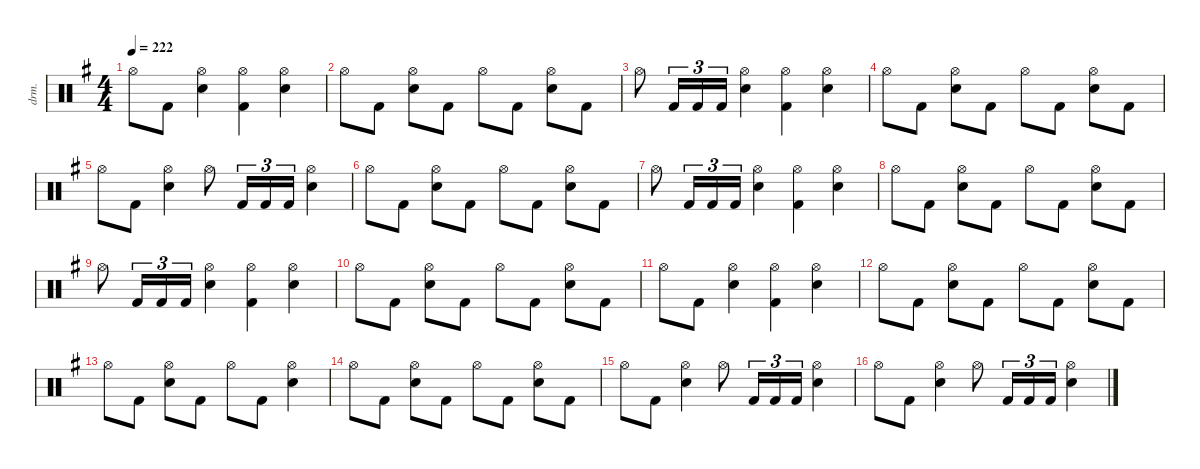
\defaultSystemsLayout 4
\hideDynamics
\bracketExtendMode nobrackets
\otherSystemsTrackNameOrientation horizontal
\track ("Lars Ulrich" "drm.") {defaultSystemsLayout 4 instrument percussion}
\staff {score}
\articulation defaults
\ts (4 4)
\tempo 222
\clef neutral
\ks eminor "Hi-Hat (open)"{acc forcenatural}.8{dy f beam Down} "Kick (hit) 2"{acc forcenatural}.8{beam Down}
("Hi-Hat (open)"{acc forcenatural} "Snare (hit) 2"{acc forcenatural}).4{beam Down} ("Hi-Hat (open)"{acc forcenatural} "Kick (hit) 2"{acc forcenatural}).4{beam Down} ("Hi-Hat (open)"{acc forcenatural} "Snare (hit) 2"{acc forcenatural}).4{beam Down} |
"Hi-Hat (open)"{acc forcenatural}.8{beam Down} "Kick (hit) 2"{acc forcenatural}.8{beam Down} ("Hi-Hat (open)"{acc forcenatural} "Snare (hit) 2"{acc forcenatural}).8{beam Down} "Kick (hit) 2"{acc forcenatural}.8{beam Down} "Hi-Hat (open)"{acc forcenatural}.8{beam Down} "Kick (hit) 2"{acc forcenatural}.8{beam Down} ("Hi-Hat (open)"{acc forcenatural} "Snare (hit) 2"{acc forcenatural}).8{beam Down} "Kick (hit) 2"{acc forcenatural}.8{beam Down} |
"Hi-Hat (open)"{acc forcenatural}.8{beam Down} "Kick (hit) 2"{acc forcenatural}.16{tu (3 2) beam Up} "Kick (hit) 2"{acc forcenatural}.16{tu (3 2) beam Up} "Kick (hit) 2"{acc forcenatural}.16{tu (3 2) beam Up} ("Hi-Hat (open)"{acc forcenatural} "Snare (hit) 2"{acc forcenatural}).4{beam Down} ("Hi-Hat (open)"{acc forcenatural} "Kick (hit) 2"{acc forcenatural}).4{beam Down} ("Hi-Hat (open)"{acc forcenatural} "Snare (hit) 2"{acc forcenatural}).4{beam Down} |
"Hi-Hat (open)"{acc forcenatural}.8{beam Down} "Kick (hit) 2"{acc forcenatural}.8{beam Down} ("Hi-Hat (open)"{acc forcenatural} "Snare (hit) 2"{acc forcenatural}).8{beam Down} "Kick (hit) 2"{acc forcenatural}.8{beam Down} "Hi-Hat (open)"{acc forcenatural}.8{beam Down} "Kick (hit) 2"{acc forcenatural}.8{beam Down} ("Hi-Hat (open)"{acc forcenatural} "Snare (hit) 2"{acc forcenatural}).8{beam Down} "Kick (hit) 2"{acc forcenatural}.8{beam Down} |
"Hi-Hat (open)"{acc forcenatural}.8{beam Down} "Kick (hit) 2"{acc forcenatural}.8{beam Down} ("Hi-Hat (open)"{acc forcenatural} "Snare (hit) 2"{acc forcenatural}).4{beam Down} "Hi-Hat (open)"{acc forcenatural}.8{beam Down} "Kick (hit) 2"{acc forcenatural}.16{tu (3 2) beam Up} "Kick (hit) 2"{acc forcenatural}.16{tu (3 2) beam Up} "Kick (hit) 2"{acc forcenatural}.16{tu (3 2) beam Up} ("Hi-Hat (open)"{acc forcenatural} "Snare (hit) 2"{acc forcenatural}).4{beam Down} |
"Hi-Hat (open)"{acc forcenatural}.8{beam Down} "Kick (hit) 2"{acc forcenatural}.8{beam Down} ("Hi-Hat (open)"{acc forcenatural} "Snare (hit) 2"{acc forcenatural}).8{beam Down} "Kick (hit) 2"{acc forcenatural}.8{beam Down} "Hi-Hat (open)"{acc forcenatural}.8{beam Down} "Kick (hit) 2"{acc forcenatural}.8{beam Down} ("Hi-Hat (open)"{acc forcenatural} "Snare (hit) 2"{acc forcenatural}).8{beam Down} "Kick (hit) 2"{acc forcenatural}.8{beam Down} |
"Hi-Hat (open)"{acc forcenatural}.8{beam Down} "Kick (hit) 2"{acc forcenatural}.16{tu (3 2) beam Up} "Kick (hit) 2"{acc forcenatural}.16{tu (3 2) beam Up} "Kick (hit) 2"{acc forcenatural}.16{tu (3 2) beam Up} ("Hi-Hat (open)"{acc forcenatural} "Snare (hit) 2"{acc forcenatural}).4{beam Down} ("Hi-Hat (open)"{acc forcenatural} "Kick (hit) 2"{acc forcenatural}).4{beam Down} ("Hi-Hat (open)"{acc forcenatural} "Snare (hit) 2"{acc forcenatural}).4{beam Down} |
"Hi-Hat (open)"{acc forcenatural}.8{beam Down} "Kick (hit) 2"{acc forcenatural}.8{beam Down} ("Hi-Hat (open)"{acc forcenatural} "Snare (hit) 2"{acc forcenatural}).8{beam Down} "Kick (hit) 2"{acc forcenatural}.8{beam Down} "Hi-Hat (open)"{acc forcenatural}.8{beam Down} "Kick (hit) 2"{acc forcenatural}.8{beam Down} ("Hi-Hat (open)"{acc forcenatural} "Snare (hit) 2"{acc forcenatural}).8{beam Down} "Kick (hit) 2"{acc forcenatural}.8{beam Down} |
"Hi-Hat (open)"{acc forcenatural}.8{beam Down} "Kick (hit) 2"{acc forcenatural}.16{tu (3 2) beam Up} "Kick (hit) 2"{acc forcenatural}.16{tu (3 2) beam Up} "Kick (hit) 2"{acc forcenatural}.16{tu (3 2) beam Up} ("Hi-Hat (open)"{acc forcenatural} "Snare (hit) 2"{acc forcenatural}).4{beam Down} ("Hi-Hat (open)"{acc forcenatural} "Kick (hit) 2"{acc forcenatural}).4{beam Down} ("Hi-Hat (open)"{acc forcenatural} "Snare (hit) 2"{acc forcenatural}).4{beam Down} |
"Hi-Hat (open)"{acc forcenatural}.8{beam Down} "Kick (hit) 2"{acc forcenatural}.8{beam Down} ("Hi-Hat (open)"{acc forcenatural} "Snare (hit) 2"{acc forcenatural}).8{beam Down} "Kick (hit) 2"{acc forcenatural}.8{beam Down} "Hi-Hat (open)"{acc forcenatural}.8{beam Down} "Kick (hit) 2"{acc forcenatural}.8{beam Down} ("Hi-Hat (open)"{acc forcenatural} "Snare (hit) 2"{acc forcenatural}).8{beam Down} "Kick (hit) 2"{acc forcenatural}.8{beam Down} |
"Hi-Hat (open)"{acc forcenatural}.8{beam Down} "Kick (hit) 2"{acc forcenatural}.8{beam Down} ("Hi-Hat (open)"{acc forcenatural} "Snare (hit) 2"{acc forcenatural}).4{beam Down} ("Hi-Hat (open)"{acc forcenatural} "Kick (hit) 2"{acc forcenatural}).4{beam Down} ("Hi-Hat (open)"{acc forcenatural} "Snare (hit) 2"{acc forcenatural}).4{beam Down} |
"Hi-Hat (open)"{acc forcenatural}.8{beam Down} "Kick (hit) 2"{acc forcenatural}.8{beam Down} ("Hi-Hat (open)"{acc forcenatural} "Snare (hit) 2"{acc forcenatural}).8{beam Down} "Kick (hit) 2"{acc forcenatural}.8{beam Down} "Hi-Hat (open)"{acc forcenatural}.8{beam Down} "Kick (hit) 2"{acc forcenatural}.8{beam Down} ("Hi-Hat (open)"{acc forcenatural} "Snare (hit) 2"{acc forcenatural}).8{beam Down} "Kick (hit) 2"{acc forcenatural}.8{beam Down} |
"Hi-Hat (open)"{acc forcenatural}.8{beam Down} "Kick (hit) 2"{acc forcenatural}.8{beam Down} ("Hi-Hat (open)"{acc forcenatural} "Snare (hit) 2"{acc forcenatural}).8{beam Down} "Kick (hit) 2"{acc forcenatural}.8{beam Down} "Hi-Hat (open)"{acc forcenatural}.8{beam Down} "Kick (hit) 2"{acc forcenatural}.8{beam Down} ("Hi-Hat (open)"{acc forcenatural} "Snare (hit) 2"{acc forcenatural}).4{beam Down} |
"Hi-Hat (open)"{acc forcenatural}.8{beam Down} "Kick (hit) 2"{acc forcenatural}.8{beam Down} ("Hi-Hat (open)"{acc forcenatural} "Snare (hit) 2"{acc forcenatural}).8{beam Down} "Kick (hit) 2"{acc forcenatural}.8{beam Down} "Hi-Hat (open)"{acc forcenatural}.8{beam Down} "Kick (hit) 2"{acc forcenatural}.8{beam Down} ("Hi-Hat (open)"{acc forcenatural} "Snare (hit) 2"{acc forcenatural}).8{beam Down} "Kick (hit) 2"{acc forcenatural}.8{beam Down} |
"Hi-Hat (open)"{acc forcenatural}.8{beam Down} "Kick (hit) 2"{acc forcenatural}.8{beam Down} ("Hi-Hat (open)"{acc forcenatural} "Snare (hit) 2"{acc forcenatural}).4{beam Down} "Hi-Hat (open)"{acc forcenatural}.8{beam Down} "Kick (hit) 2"{acc forcenatural}.16{tu (3 2) beam Up} "Kick (hit) 2"{acc forcenatural}.16{tu (3 2) beam Up} "Kick (hit) 2"{acc forcenatural}.16{tu (3 2) beam Up} ("Hi-Hat (open)"{acc forcenatural} "Snare (hit) 2"{acc forcenatural}).4{beam Down} |
"Hi-Hat (open)"{acc forcenatural}.8{beam Down} "Kick (hit) 2"{acc forcenatural}.8{beam Down} ("Hi-Hat (open)"{acc forcenatural} "Snare (hit) 2"{acc forcenatural}).4{beam Down} "Hi-Hat (open)"{acc forcenatural}.8{beam Down} "Kick (hit) 2"{acc forcenatural}.16{tu (3 2) beam Up} "Kick (hit) 2"{acc forcenatural}.16{tu (3 2) beam Up} "Kick (hit) 2"{acc forcenatural}.16{tu (3 2) beam Up} ("Hi-Hat (open)"{acc forcenatural} "Snare (hit) 2"{acc forcenatural}).4{beam Down}
